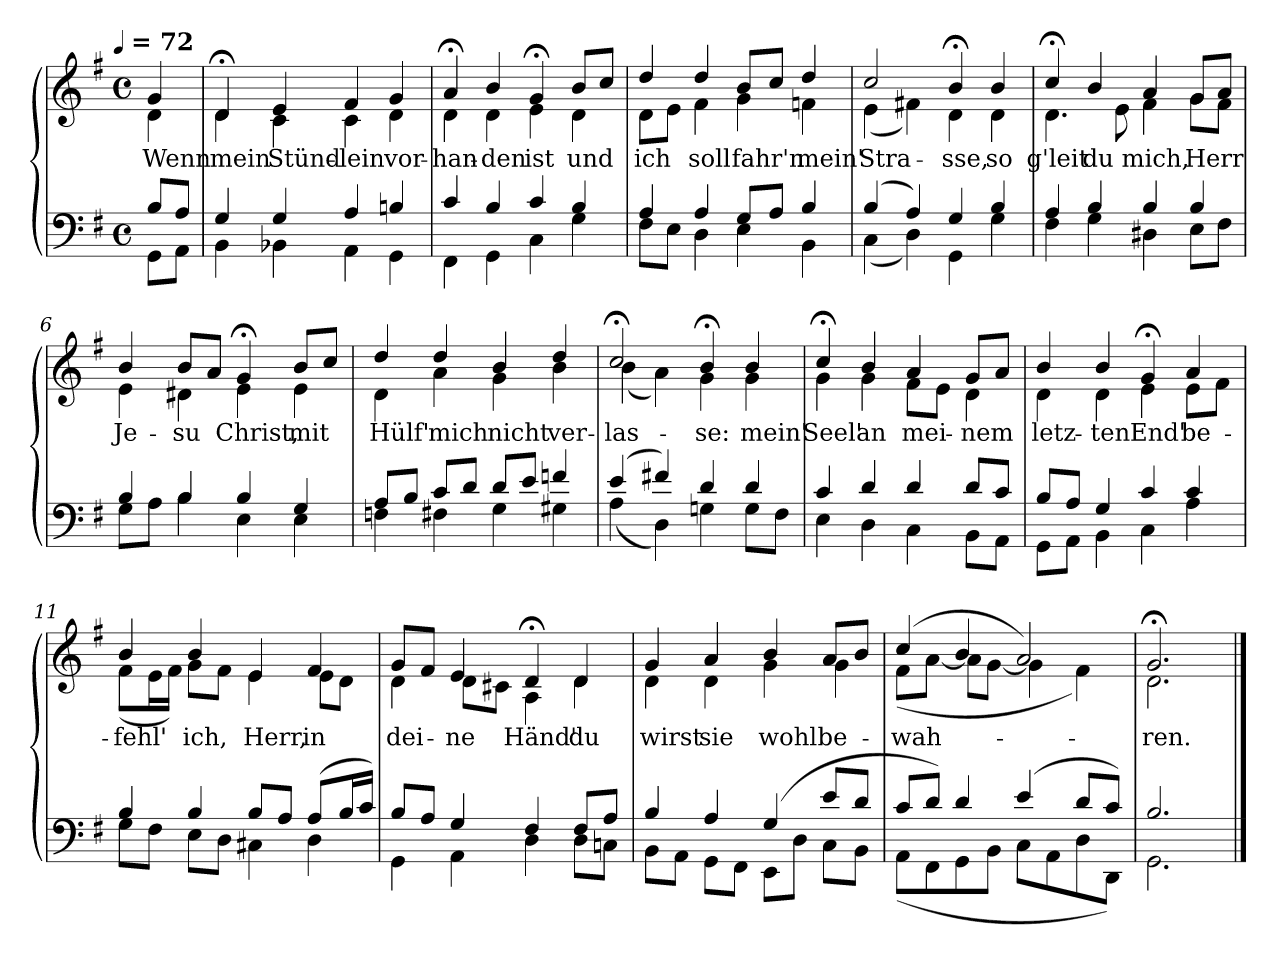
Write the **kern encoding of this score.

**kern	**kern	**text	**dynam
*part1	*part1	*part1	*part1
*staff2	*staff1	*staff1	*staff1/2
*clefF4	*clefG2	*	*
*k[f#]	*k[f#]	*	*
!!LO:TX:omd:t=[quarter] = 72
*M4/4	*M4/4	*	*
*met(c)	*met(c)	*	*
*MM72	*MM72	*	*
=	=	=	=
*^	*^	*	*
8BL	8GGL	4g	4d	Wenn	.
8AJ	8AAJ	.	.	.	.
=1	=1	=1	=1	=1	=1
4G	4BB	4d;<	4d	mein	.
4G	4BB-X	4e	4c	Stünd-	.
4A	4AA	4f#	4c	-lein	.
4Bn	4GG	4g	4d	vor-	.
=2	=2	=2	=2	=2	=2
4c	4FF#	4a;<	4d	-han-	.
4B	4GG	4b	4d	-den	♩ = 71
4c	4C	4g;<	4e	ist	.
4B	4G	8bL	4d	und	♩ = 72
.	.	8ccJ	.	.	.
=3	=3	=3	=3	=3	=3
4A	8F#L	4dd	8dL	ich	.
.	8EJ	.	8eJ	.	.
4A	4D	4dd	4f#	soll	.
8GL	4E	8bL	4g	fahr'n	.
8AJ	.	8ccJ	.	.	.
4B	4BB	4dd	4fn	mein'	.
=4	=4	=4	=4	=4	=4
*	*	*MM71	*	*	*
(4B	(4C	2cc	(4e	Stra-	.
4A)	4D)	.	4f#X)	.	.
4G	4GG	4b;<	4d	sse,	.
4B	4G	4b	4d	so	♩ = 72
=5	=5	=5	=5	=5	=5
4A	4F#	4cc;<	4.d	g'leit	.
4B	4G	4b	.	du	.
.	.	.	8e	.	.
4B	4D#X	4a	4f#	mich,	.
4B	8EL	8gL	8gL	Herr	.
.	8F#J	8aJ	8f#J	.	.
!!LO:LB:g=z	!!
=6	=6	=6	=6	=6	=6
4B	8GL	4b	4e	Je-	.
.	8AJ	.	.	.	.
4B	4B	8bL	4d#X	-su	.
.	.	8aJ	.	.	.
4B	4E	4g;<	4e	Christ,	.
4G	4E	8bL	4e	mit	.
.	.	8ccJ	.	.	.
=7	=7	=7	=7	=7	=7
8AL	4Fn	4dd	4d	Hülf'	.
8BJ	.	.	.	.	.
8cL	4F#X	4dd	4a	mich	.
8dJ	.	.	.	.	.
8dL	4G	4b	4g	nicht	.
8eJ	.	.	.	.	.
4fn	4G#X	4dd	4b	ver-	.
=8	=8	=8	=8	=8	=8
*	*	*MM71	*	*	*
(4e	(4A	2cc;<	(4b	-las-	.
4f#X)	4D)	.	4a)	.	.
4d	4Gn	4b;<	4g	-se:	.
4d	8GL	4b	4g	mein'	♩ = 72
.	8F#J	.	.	.	.
=9	=9	=9	=9	=9	=9
4c	4E	4cc;<	4g	Seel'	.
4d	4D	4b	4g	an	.
4d	4C	4a	8f#L	mei-	.
.	.	.	8eJ	.	.
8dL	8BBL	8gL	4d	-nem	.
8cJ	8AAJ	8aJ	.	.	.
=10	=10	=10	=10	=10	=10
*	*	*MM71	*	*	*
8BL	8GGL	4b	4d	letz-	.
8AJ	8AAJ	.	.	.	.
4G	4BB	4b	4d	-ten	♩ = 70.2
4c	4C	4g;<	4e	End'	.
4c	4A	4a	8eL	be-	♩ = 71
.	.	.	8f#J	.	.
!!LO:LB:g=z	!!
=11	=11	=11	=11	=11	=11
4B	8GL	4b	(8f#L	-fehl'	.
.	8F#J	.	16eL	.	.
.	.	.	16f#JJ)	.	.
4B	8EL	4b	8gL	ich,	.
.	8DJ	.	8f#J	.	.
8BL	4C#X	4e	4e	Herr,	♩ = 70
8AJ	.	.	.	.	.
(8AL	4D	4f#	8eL	in	.
16BL	.	.	8dJ	.	.
16cJJ)	.	.	.	.	.
=12	=12	=12	=12	=12	=12
*	*	*MM69	*	*	*
8BL	4GG	8gL	4d	dei-	.
8AJ	.	8f#J	.	.	.
4G	4AA	4e	8dL	-ne	♩ = 66
.	.	.	8c#XJ	.	.
4F#	4D	4d;<	4A	Händ'	.
8F#L	8DL	4d	4d	du	♩ = 70
8AJ	8CnJ	.	.	.	.
=13	=13	=13	=13	=13	=13
4B	8BBL	4g	4d	wirst	.
.	8AAJ	.	.	.	.
4A	8GGL	4a	4d	sie	.
.	8FF#J	.	.	.	.
(4G	8EEL	4b	4g	wohl	♩ = 69
.	8DJ	.	.	.	.
8eL	8CL	8aL	4g	be-	♩ = 67
8dJ	8BBJ	8bJ	.	.	.
=14	=14	=14	=14	=14	=14
*	*	*MM66	*	*	*
8cL	(8AAL	(4cc	(8f#L	-wah-	.
8dJ)	8FF#	.	[8aJ	.	.
4d	8GG	4b	8aL]	.	.
.	8BBJ	.	[8gJ	.	.
(4e	8CL	2a)	4g]	.	♩ = 63
.	8AA	.	.	.	.
8dL	8D	.	4f#)	.	.
8cJ)	8DDJ)	.	.	.	.
=15	=15	=15	=15	=15	=15
2.B	2.GG	2.g;<	2.d	-ren.	.
*v	*v	*	*	*	*
*	*v	*v	*	*
==	==	==	==
*-	*-	*-	*-
